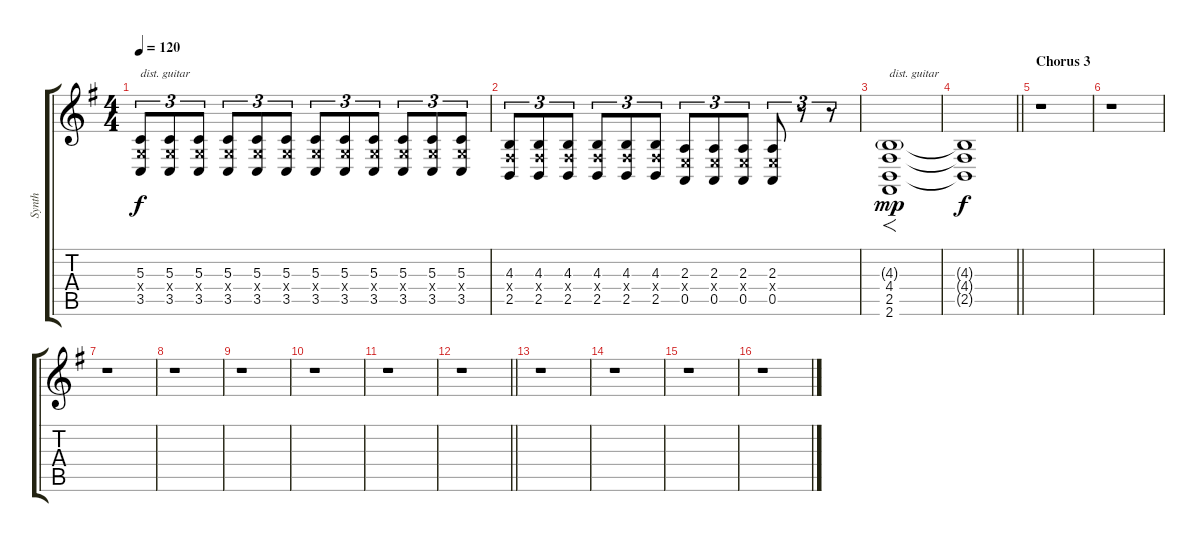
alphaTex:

\track ("Synth" "Synth") {instrument acousticgrandpiano}
\staff {score tabs}
\tuning (E4 B3 G3 D3 A2 E2) {hide}
\ts (4 4)
\tempo 120
\clef g2
\ks eminor
(5.3 5.4{x} 3.5).8{tu (3 2) txt "dist. guitar" dy f instrument distortionguitar} (5.3 5.4{x} 3.5).8{tu (3 2)} (5.3 5.4{x} 3.5).8{tu (3 2)} (5.3 5.4{x} 3.5).8{tu (3 2)} (5.3 5.4{x} 3.5).8{tu (3 2)} (5.3 5.4{x} 3.5).8{tu (3 2)} (5.3 5.4{x} 3.5).8{tu (3 2)} (5.3 5.4{x} 3.5).8{tu (3 2)} (5.3 5.4{x} 3.5).8{tu (3 2)} (5.3 5.4{x} 3.5).8{tu (3 2)} (5.3 5.4{x} 3.5).8{tu (3 2)} (5.3 5.4{x} 3.5).8{tu (3 2)} |
(4.3 4.4{x} 2.5).8{tu (3 2)} (4.3 4.4{x} 2.5).8{tu (3 2)} (4.3 4.4{x} 2.5).8{tu (3 2)} (4.3 4.4{x} 2.5).8{tu (3 2)} (4.3 4.4{x} 2.5).8{tu (3 2)} (4.3 4.4{x} 2.5).8{tu (3 2)} (2.3 2.4{x} 0.5).8{tu (3 2)} (2.3 2.4{x} 0.5).8{tu (3 2)} (2.3 2.4{x} 0.5).8{tu (3 2)} (2.3 2.4{x} 0.5).8{tu (3 2)} r.8{tu (3 2)} r.8{tu (3 2)} |
(4.3{g} 4.4 2.5 2.6).1{f txt "dist. guitar" dy mp} |
\barLineRight lightlight
(4.3{t} 4.4{t} 2.5{t}).1{dy f} |
\section ("" "Chorus 3")
r.1 |
r.1 |
r.1 |
r.1 |
r.1 |
r.1 |
r.1 |
\barLineRight lightlight
r.1 |
r.1 |
r.1 |
r.1 |
r.1
